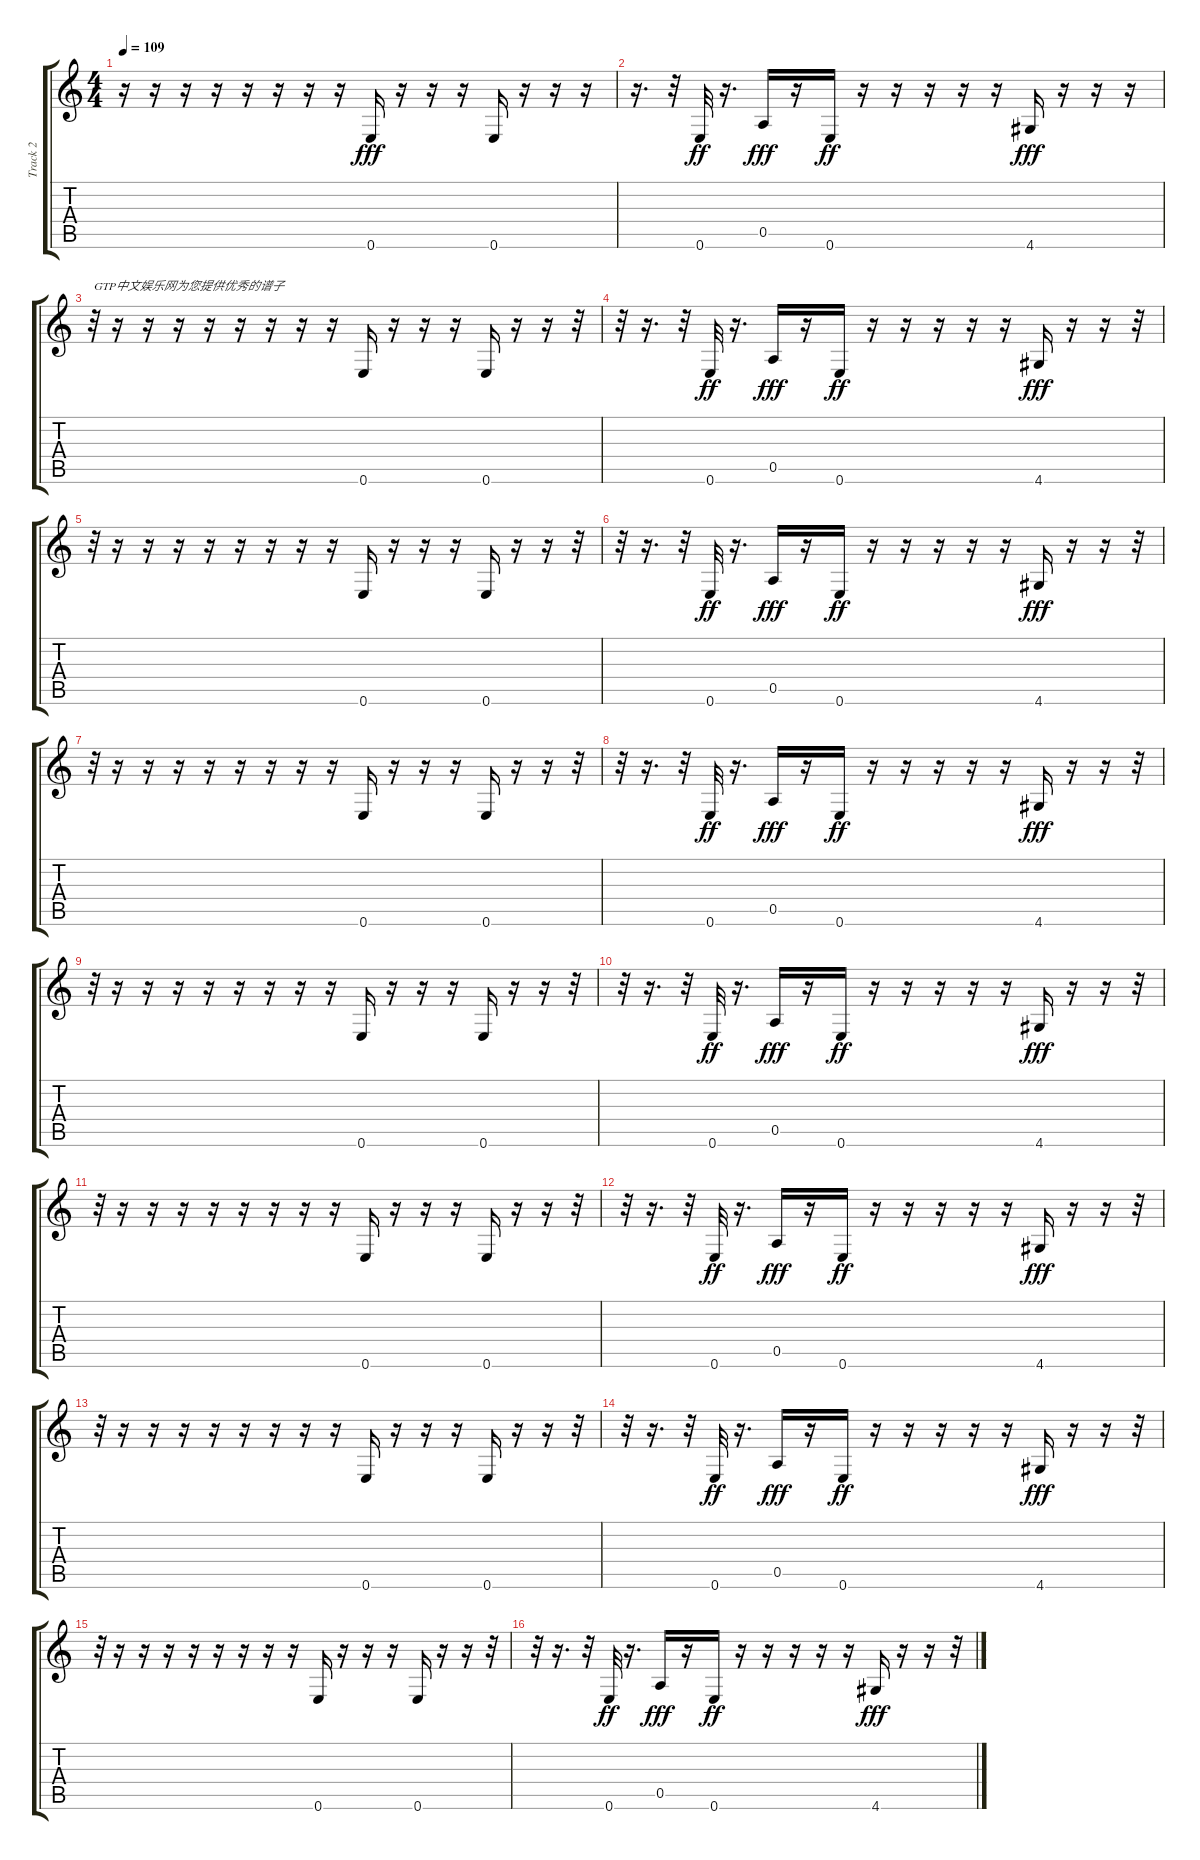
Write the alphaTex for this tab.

\track ("Track 2" "Track 2") {instrument electricbassfinger}
\staff {score tabs}
\tuning (E4 B3 G3 D3 A2 E2) {hide}
\ts (4 4)
\tempo 109
\clef g2
\ks c
r.16{dy fff instrument electricbassfinger} r.16 r.16 r.16 r.16 r.16 r.16 r.16 0.6.16 r.16 r.16 r.16 0.6.16 r.16 r.16 r.16 |
r.16{d} r.32 0.6.32{dy ff} r.16{d} 0.5.16{dy fff} r.16 0.6.16{dy ff} r.16 r.16 r.16 r.16 r.16 4.6.16{dy fff} r.16 r.16 r.16 |
r.32{txt "GTP中文娱乐网为您提供优秀的谱子"} r.16 r.16 r.16 r.16 r.16 r.16 r.16 r.16 0.6.16 r.16 r.16 r.16 0.6.16 r.16 r.16 r.32 |
r.32 r.16{d} r.32 0.6.32{dy ff} r.16{d} 0.5.16{dy fff} r.16 0.6.16{dy ff} r.16 r.16 r.16 r.16 r.16 4.6.16{dy fff} r.16 r.16 r.32 |
r.32 r.16 r.16 r.16 r.16 r.16 r.16 r.16 r.16 0.6.16 r.16 r.16 r.16 0.6.16 r.16 r.16 r.32 |
r.32 r.16{d} r.32 0.6.32{dy ff} r.16{d} 0.5.16{dy fff} r.16 0.6.16{dy ff} r.16 r.16 r.16 r.16 r.16 4.6.16{dy fff} r.16 r.16 r.32 |
r.32 r.16 r.16 r.16 r.16 r.16 r.16 r.16 r.16 0.6.16 r.16 r.16 r.16 0.6.16 r.16 r.16 r.32 |
r.32 r.16{d} r.32 0.6.32{dy ff} r.16{d} 0.5.16{dy fff} r.16 0.6.16{dy ff} r.16 r.16 r.16 r.16 r.16 4.6.16{dy fff} r.16 r.16 r.32 |
r.32 r.16 r.16 r.16 r.16 r.16 r.16 r.16 r.16 0.6.16 r.16 r.16 r.16 0.6.16 r.16 r.16 r.32 |
r.32 r.16{d} r.32 0.6.32{dy ff} r.16{d} 0.5.16{dy fff} r.16 0.6.16{dy ff} r.16 r.16 r.16 r.16 r.16 4.6.16{dy fff} r.16 r.16 r.32 |
r.32 r.16 r.16 r.16 r.16 r.16 r.16 r.16 r.16 0.6.16 r.16 r.16 r.16 0.6.16 r.16 r.16 r.32 |
r.32 r.16{d} r.32 0.6.32{dy ff} r.16{d} 0.5.16{dy fff} r.16 0.6.16{dy ff} r.16 r.16 r.16 r.16 r.16 4.6.16{dy fff} r.16 r.16 r.32 |
r.32 r.16 r.16 r.16 r.16 r.16 r.16 r.16 r.16 0.6.16 r.16 r.16 r.16 0.6.16 r.16 r.16 r.32 |
r.32 r.16{d} r.32 0.6.32{dy ff} r.16{d} 0.5.16{dy fff} r.16 0.6.16{dy ff} r.16 r.16 r.16 r.16 r.16 4.6.16{dy fff} r.16 r.16 r.32 |
r.32 r.16 r.16 r.16 r.16 r.16 r.16 r.16 r.16 0.6.16 r.16 r.16 r.16 0.6.16 r.16 r.16 r.32 |
r.32 r.16{d} r.32 0.6.32{dy ff} r.16{d} 0.5.16{dy fff} r.16 0.6.16{dy ff} r.16 r.16 r.16 r.16 r.16 4.6.16{dy fff} r.16 r.16 r.32
